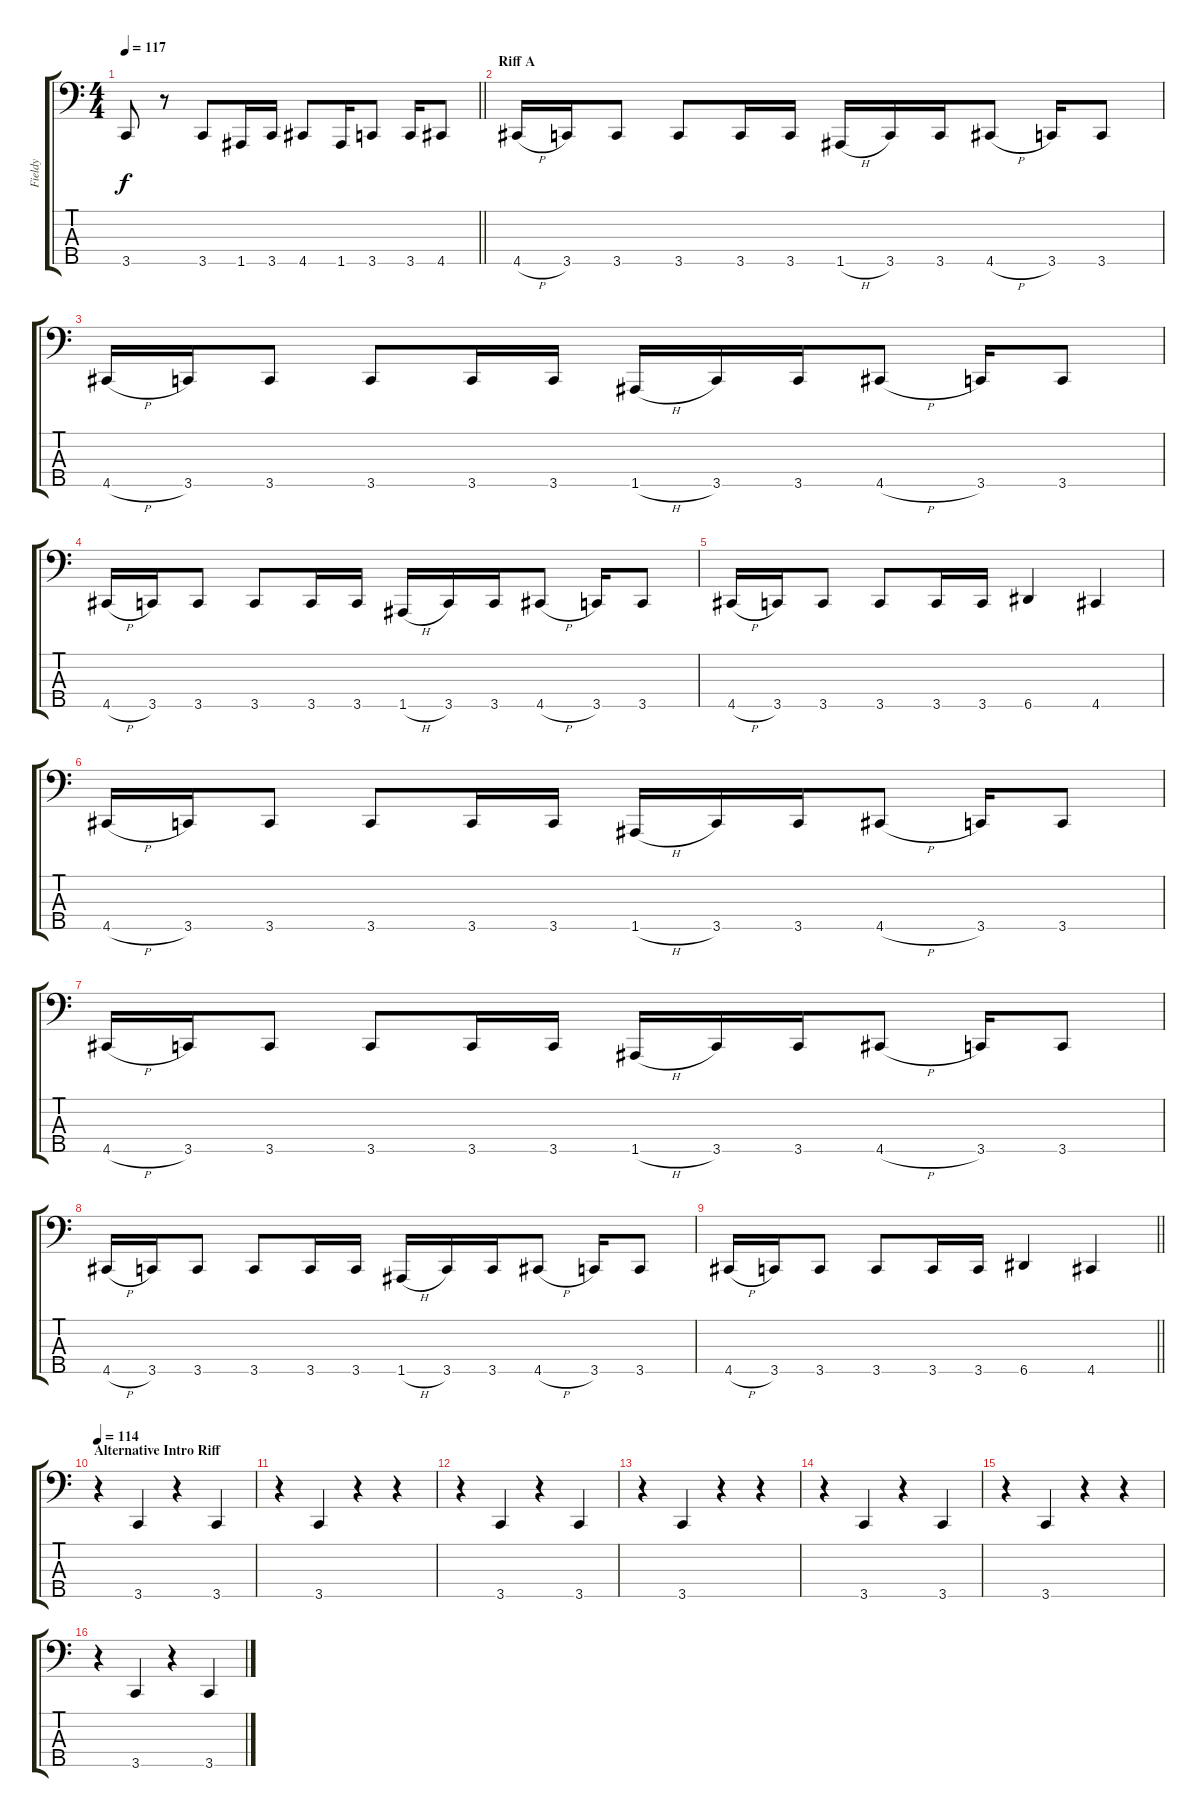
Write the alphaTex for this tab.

\track ("Fieldy" "Fieldy") {instrument slapbass2}
\staff {score tabs}
\tuning (F2 C2 G1 D1 A0) {hide}
\ts (4 4)
\tempo 117
\clef f4
\barLineRight lightlight
\ks c
3.5.8{dy f} r.8 3.5.8 1.5.16 3.5.16 4.5.8 1.5.16 3.5.8 3.5.16 4.5.8 |
\section ("" "Riff A")
4.5{h}.16 3.5.16 3.5.8 3.5.8 3.5.16 3.5.16 1.5{h}.16 3.5.16 3.5.16 4.5{h}.8 3.5.16 3.5.8 |
4.5{h}.16 3.5.16 3.5.8 3.5.8 3.5.16 3.5.16 1.5{h}.16 3.5.16 3.5.16 4.5{h}.8 3.5.16 3.5.8 |
4.5{h}.16 3.5.16 3.5.8 3.5.8 3.5.16 3.5.16 1.5{h}.16 3.5.16 3.5.16 4.5{h}.8 3.5.16 3.5.8 |
4.5{h}.16 3.5.16 3.5.8 3.5.8 3.5.16 3.5.16 6.5.4 4.5.4 |
4.5{h}.16 3.5.16 3.5.8 3.5.8 3.5.16 3.5.16 1.5{h}.16 3.5.16 3.5.16 4.5{h}.8 3.5.16 3.5.8 |
4.5{h}.16 3.5.16 3.5.8 3.5.8 3.5.16 3.5.16 1.5{h}.16 3.5.16 3.5.16 4.5{h}.8 3.5.16 3.5.8 |
4.5{h}.16 3.5.16 3.5.8 3.5.8 3.5.16 3.5.16 1.5{h}.16 3.5.16 3.5.16 4.5{h}.8 3.5.16 3.5.8 |
\barLineRight lightlight
4.5{h}.16 3.5.16 3.5.8 3.5.8 3.5.16 3.5.16 6.5.4 4.5.4 |
\section ("" "Alternative Intro Riff")
\tempo 114
r.4 3.5.4 r.4 3.5.4 |
r.4 3.5.4 r.4 r.4 |
r.4 3.5.4 r.4 3.5.4 |
r.4 3.5.4 r.4 r.4 |
r.4 3.5.4 r.4 3.5.4 |
r.4 3.5.4 r.4 r.4 |
r.4 3.5.4 r.4 3.5.4
